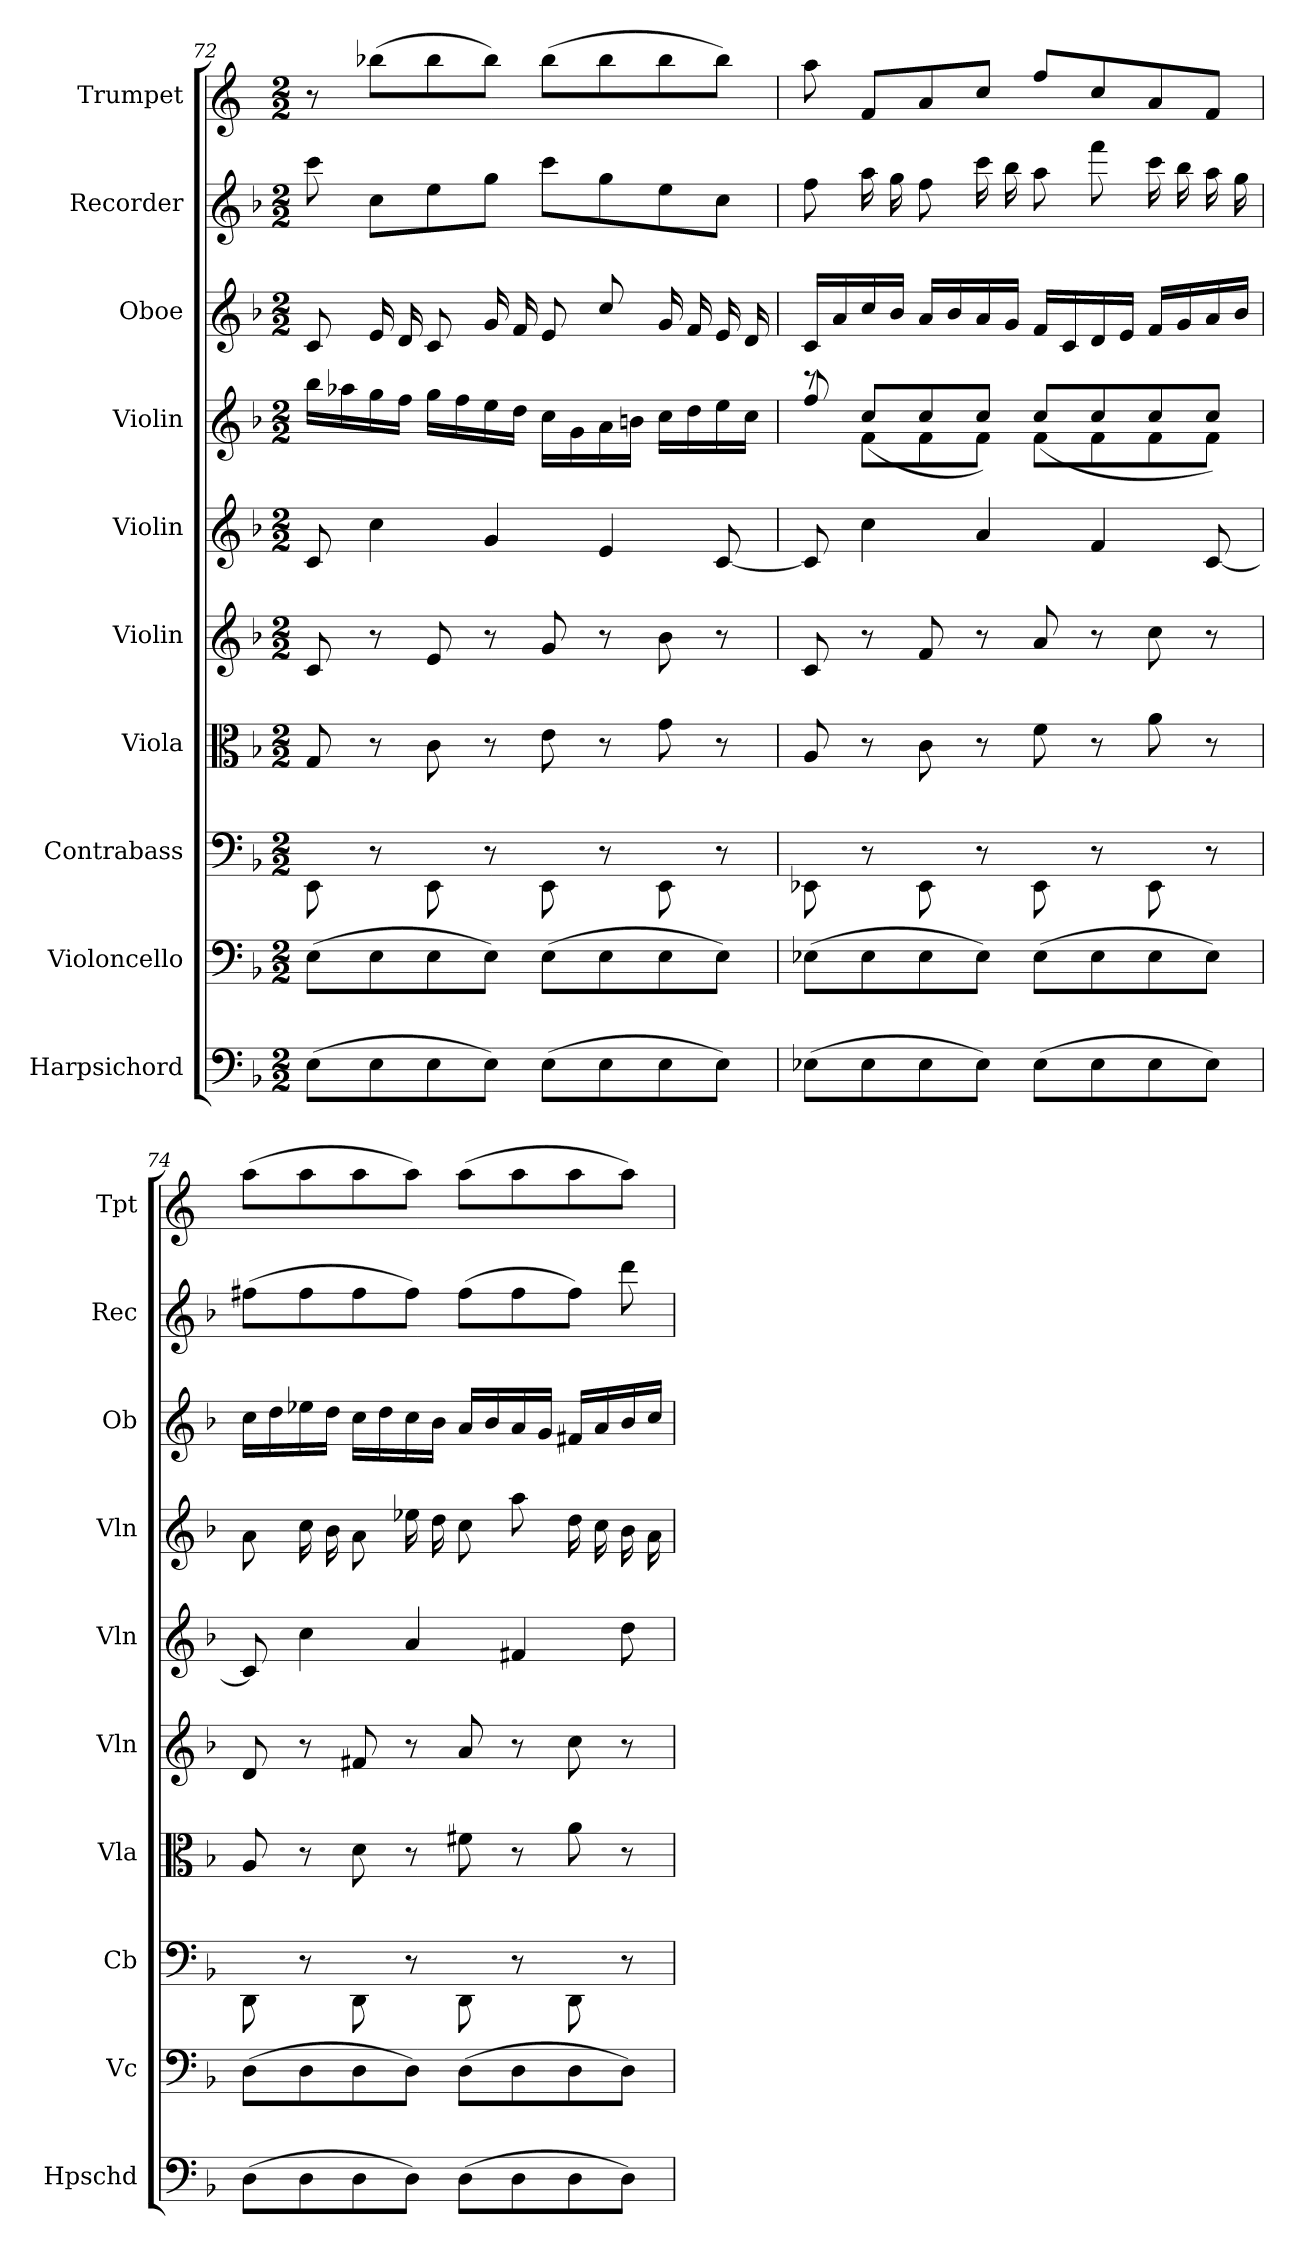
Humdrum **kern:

**kern	**kern	**kern	**kern	**kern	**kern	**kern	**kern	**kern	**kern
*part10	*part9	*part8	*part7	*part6	*part5	*part4	*part3	*part2	*part1
*staff10	*staff9	*staff8	*staff7	*staff6	*staff5	*staff4	*staff3	*staff2	*staff1
*I"Harpsichord	*I"Violoncello	*I"Contrabass	*I"Viola	*I"Violin	*I"Violin	*I"Violin	*I"Oboe	*I"Recorder	*I"Trumpet
*I'Hpschd	*I'Vc	*I'Cb	*I'Vla	*I'Vln	*I'Vln	*I'Vln	*I'Ob	*I'Rec	*I'Tpt
*clefF4	*clefF4	*clefF4	*clefC3	*clefG2	*clefG2	*clefG2	*clefG2	*clefG2	*clefG2
*	*	*ITrd7c12	*	*	*	*	*	*	*ITrd1c2
*k[b-]	*k[b-]	*k[b-]	*k[b-]	*k[b-]	*k[b-]	*k[b-]	*k[b-]	*k[b-]	*k[b-e-]
*F:	*F:	*F:	*F:	*F:	*F:	*F:	*F:	*F:	*B-:
*M2/2	*M2/2	*M2/2	*M2/2	*M2/2	*M2/2	*M2/2	*M2/2	*M2/2	*M2/2
=72	=72	=72	=72	=72	=72	=72	=72	=72	=72
(8E\L	(8E\L	8EEE\	8G/	8c/	8c/	16bb-\LL	8c/	8ccc\	8r
.	.	.	.	.	.	16aa-X\	.	.	.
8E\	8E\	8r	8r	8r	4cc\	16gg\	16e/	8cc\L	(8aa-X\L
.	.	.	.	.	.	16ff\JJ	16d/	.	.
8E\	8E\	8EEE\	8c\	8e/	.	16gg\LL	8c/	8ee\	8aa-\
.	.	.	.	.	.	16ff\	.	.	.
8E\J)	8E\J)	8r	8r	8r	4g/	16ee\	16g/	8gg\J	8aa-\J)
.	.	.	.	.	.	16dd\JJ	16f/	.	.
(8E\L	(8E\L	8EEE\	8e\	8g/	.	16cc\LL	8e/	8ccc\L	(8aa-\L
.	.	.	.	.	.	16g\	.	.	.
8E\	8E\	8r	8r	8r	4e/	16a\	8cc/	8gg\	8aa-\
.	.	.	.	.	.	16bn\JJ	.	.	.
8E\	8E\	8EEE\	8g\	8b-\	.	16cc\LL	16g/	8ee\	8aa-\
.	.	.	.	.	.	16dd\	16f/	.	.
8E\J)	8E\J)	8r	8r	8r	[8c/	16ee\	16e/	8cc\J	8aa-\J)
.	.	.	.	.	.	16cc\JJ	16d/	.	.
=73	=73	=73	=73	=73	=73	=73	=73	=73	=73
*	*	*	*	*	*	*^	*	*	*
(8E-X\L	(8E-X\L	8EEE-X\	8A/	8c/	8c/]	8rccc	8ff/	16c/LL	8ff\	8gg\
.	.	.	.	.	.	.	.	16a/	.	.
8E-\	8E-\	8r	8r	8r	4cc\	8f\L	(8cc/L	16cc/	16aa\	8e-/L
.	.	.	.	.	.	.	.	16b-/JJ	16gg\	.
8E-\	8E-\	8EEE-\	8c\	8f/	.	8f\	8cc/	16a/LL	8ff\	8g/
.	.	.	.	.	.	.	.	16b-/	.	.
8E-\J)	8E-\J)	8r	8r	8r	4a/	8f\J	8cc/J)	16a/	16ccc\	8b-/J
.	.	.	.	.	.	.	.	16g/JJ	16bb-\	.
(8E-\L	(8E-\L	8EEE-\	8f\	8a/	.	8f\L	(8cc/L	16f/LL	8aa\	8ee-/L
.	.	.	.	.	.	.	.	16c/	.	.
8E-\	8E-\	8r	8r	8r	4f/	8f\	8cc/	16d/	8fff\	8b-/
.	.	.	.	.	.	.	.	16e/JJ	.	.
8E-\	8E-\	8EEE-\	8a\	8cc\	.	8f\	8cc/	16f/LL	16ccc\	8g/
.	.	.	.	.	.	.	.	16g/	16bb-\	.
8E-\J)	8E-\J)	8r	8r	8r	[8c/	8f\J	8cc/J)	16a/	16aa\	8e-/J
.	.	.	.	.	.	.	.	16b-/JJ	16gg\	.
*	*	*	*	*	*	*v	*v	*	*	*
=74	=74	=74	=74	=74	=74	=74	=74	=74	=74
(8D\L	(8D\L	8DDD\	8A/	8d/	8c/]	8a\	16cc\LL	(8ff#X\L	(8gg\L
.	.	.	.	.	.	.	16dd\	.	.
8D\	8D\	8r	8r	8r	4cc\	16cc\	16ee-X\	8ff#\	8gg\
.	.	.	.	.	.	16b-\	16dd\JJ	.	.
8D\	8D\	8DDD\	8d\	8f#X/	.	8a\	16cc\LL	8ff#\	8gg\
.	.	.	.	.	.	.	16dd\	.	.
8D\J)	8D\J)	8r	8r	8r	4a/	16ee-X\	16cc\	8ff#\J)	8gg\J)
.	.	.	.	.	.	16dd\	16b-\JJ	.	.
(8D\L	(8D\L	8DDD\	8f#X\	8a/	.	8cc\	16a/LL	(8ff#\L	(8gg\L
.	.	.	.	.	.	.	16b-/	.	.
8D\	8D\	8r	8r	8r	4f#X/	8aa\	16a/	8ff#\	8gg\
.	.	.	.	.	.	.	16g/JJ	.	.
8D\	8D\	8DDD\	8a\	8cc\	.	16dd\	16f#X/LL	8ff#\J)	8gg\
.	.	.	.	.	.	16cc\	16a/	.	.
8D\J)	8D\J)	8r	8r	8r	8dd\	16b-\	16b-/	8ddd\	8gg\J)
.	.	.	.	.	.	16a\	16cc/JJ	.	.
=	=	=	=	=	=	=	=	=	=
*-	*-	*-	*-	*-	*-	*-	*-	*-	*-
